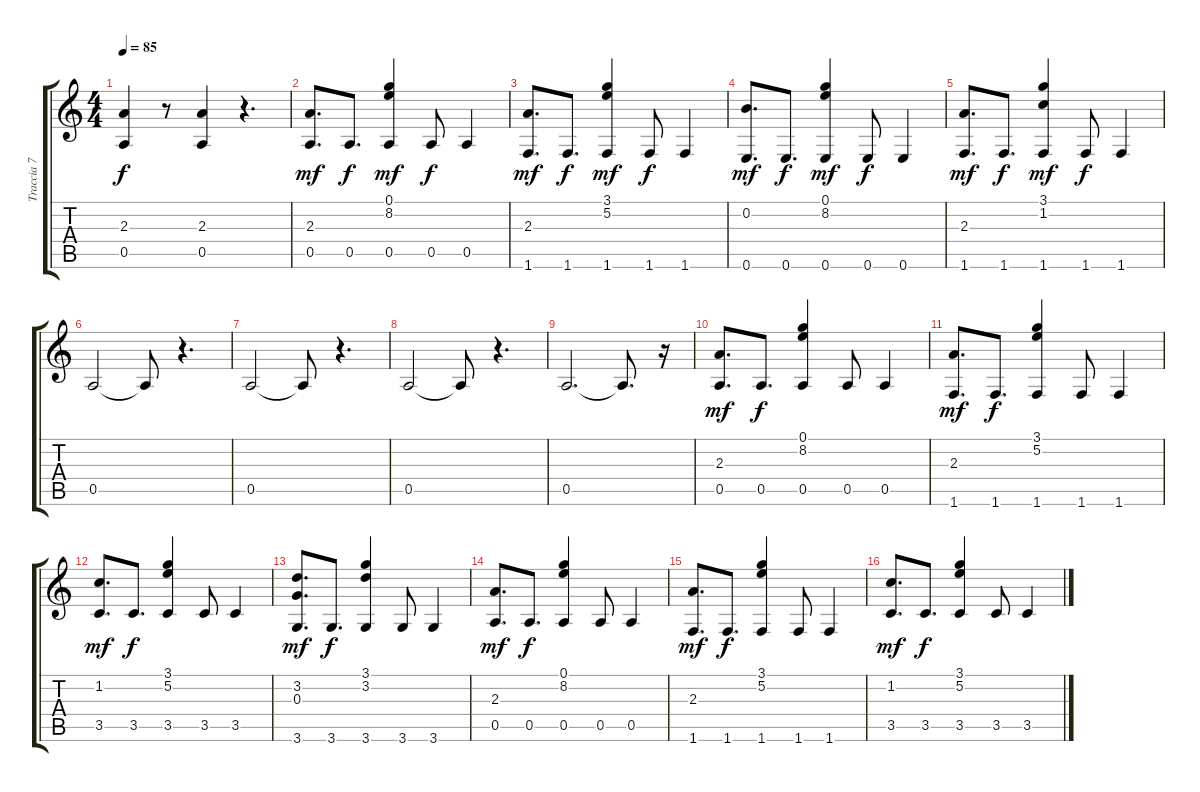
\track ("Traccia 7" "Traccia 7") {instrument overdrivenguitar}
\staff {score tabs}
\tuning (E4 B3 G3 D3 A2 E2) {hide}
\ts (4 4)
\tempo 85
\clef g2
\ks c
(2.3 0.5).4{dy f} r.8 (2.3 0.5).4 r.4{d} |
(2.3 0.5).8{d dy mf} 0.5.8{d dy f} (0.1 8.2 0.5).4{dy mf} 0.5.8{dy f} 0.5.4 |
(2.3 1.6).8{d dy mf} 1.6.8{d dy f} (3.1 5.2 1.6).4{dy mf} 1.6.8{dy f} 1.6.4 |
(0.2 0.6).8{d dy mf} 0.6.8{d dy f} (0.1 8.2 0.6).4{dy mf} 0.6.8{dy f} 0.6.4 |
(2.3 1.6).8{d dy mf} 1.6.8{d dy f} (3.1 1.2 1.6).4{dy mf} 1.6.8{dy f} 1.6.4 |
0.5.2 0.5{t}.8 r.4{d} |
0.5.2 0.5{t}.8 r.4{d} |
0.5.2 0.5{t}.8 r.4{d} |
0.5.2{d} 0.5{t}.8{d} r.16 |
(2.3 0.5).8{d dy mf} 0.5.8{d dy f} (0.1 8.2 0.5).4 0.5.8 0.5.4 |
(2.3 1.6).8{d dy mf} 1.6.8{d dy f} (3.1 5.2 1.6).4 1.6.8 1.6.4 |
(1.2 3.5).8{d dy mf} 3.5.8{d dy f} (3.1 5.2 3.5).4 3.5.8 3.5.4 |
(3.2 0.3 3.6).8{d dy mf} 3.6.8{d dy f} (3.1 3.2 3.6).4 3.6.8 3.6.4 |
(2.3 0.5).8{d dy mf} 0.5.8{d dy f} (0.1 8.2 0.5).4 0.5.8 0.5.4 |
(2.3 1.6).8{d dy mf} 1.6.8{d dy f} (3.1 5.2 1.6).4 1.6.8 1.6.4 |
(1.2 3.5).8{d dy mf} 3.5.8{d dy f} (3.1 5.2 3.5).4 3.5.8 3.5.4
